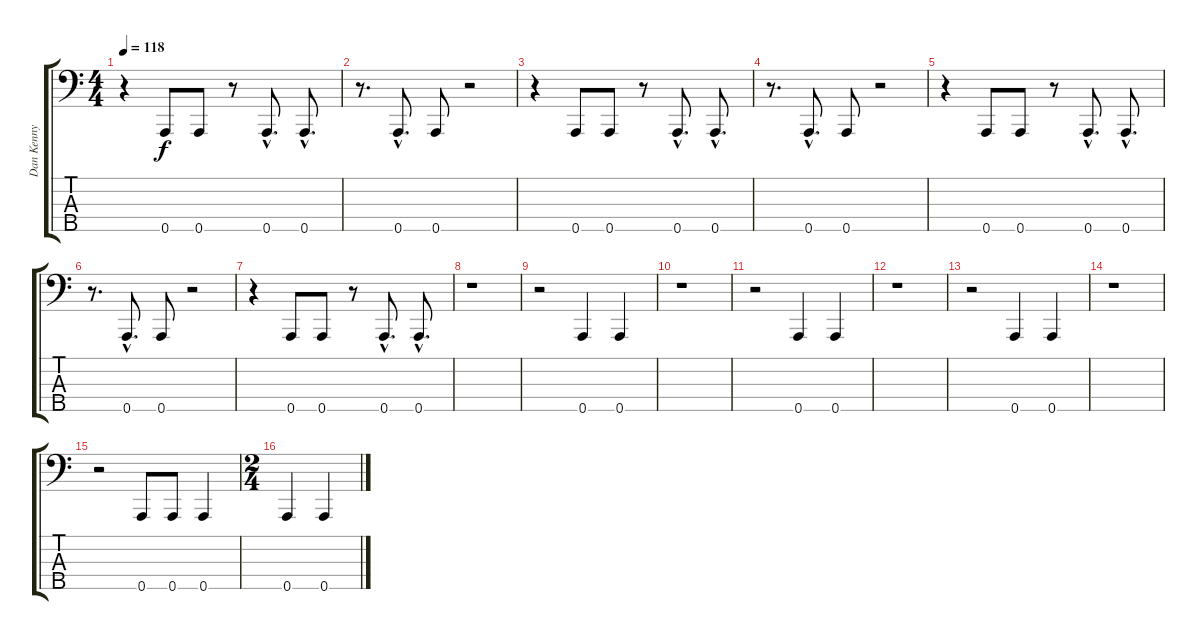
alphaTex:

\track ("Dan Kenny" "Dan Kenny") {instrument electricbassfinger}
\staff {score tabs}
\tuning (G2 D2 A1 E1 A0) {hide}
\ts (4 4)
\tempo 118
\clef f4
\ks c
r.4{dy f} 0.5.8 0.5.8 r.8 0.5{hac}.8{d} 0.5{hac}.8{d} |
r.8{d} 0.5{hac}.8{d} 0.5.8 r.2 |
r.4 0.5.8 0.5.8 r.8 0.5{hac}.8{d} 0.5{hac}.8{d} |
r.8{d} 0.5{hac}.8{d} 0.5.8 r.2 |
r.4 0.5.8 0.5.8 r.8 0.5{hac}.8{d} 0.5{hac}.8{d} |
r.8{d} 0.5{hac}.8{d} 0.5.8 r.2 |
r.4 0.5.8 0.5.8 r.8 0.5{hac}.8{d} 0.5{hac}.8{d} |
r.1 |
r.2 0.5.4 0.5.4 |
r.1 |
r.2 0.5.4 0.5.4 |
r.1 |
r.2 0.5.4 0.5.4 |
r.1 |
r.2 0.5.8 0.5.8 0.5.4 |
\ts (2 4)
0.5.4 0.5.4
